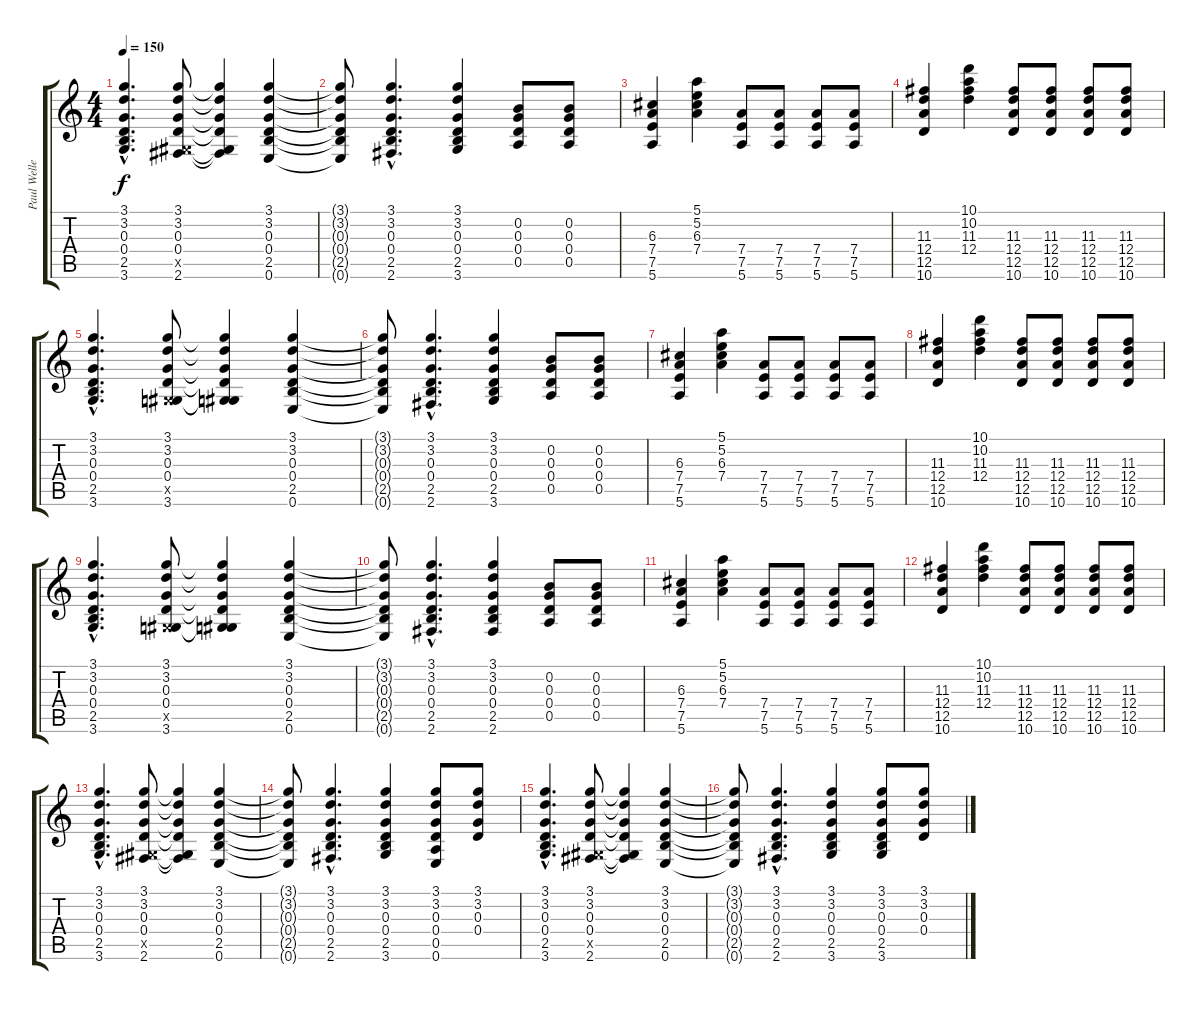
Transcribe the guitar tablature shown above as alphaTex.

\track ("Paul Weller" "Paul Welle") {instrument electricguitarclean}
\staff {score tabs}
\tuning (E4 B3 G3 D3 A2 E2) {hide}
\ts (4 4)
\tempo 150
\clef g2
\ks c
(3.1{hac} 3.2{hac} 0.3{hac} 0.4{hac} 2.5{hac} 3.6{hac}).4{d dy f} (3.1 3.2 0.3 0.4 -1.5{x} 2.6).8 (3.1{t} 3.2{t} 0.3{t} 0.4{t} -1.5{t} 2.6{t}).4 (3.1 3.2 0.3 0.4 2.5 0.6).4 |
(3.1{t} 3.2{t} 0.3{t} 0.4{t} 2.5{t} 0.6{t}).8 (3.1{hac} 3.2{hac} 0.3{hac} 0.4{hac} 2.5{hac} 2.6{hac}).4{d} (3.1 3.2 0.3 0.4 2.5 3.6).4 (0.2 0.3 0.4 0.5).8 (0.2 0.3 0.4 0.5).8 |
(6.3 7.4 7.5 5.6).4 (5.1 5.2 6.3 7.4).4 (7.4 7.5 5.6).8 (7.4 7.5 5.6).8 (7.4 7.5 5.6).8 (7.4 7.5 5.6).8 |
(11.3 12.4 12.5 10.6).4 (10.1 10.2 11.3 12.4).4 (11.3 12.4 12.5 10.6).8 (11.3 12.4 12.5 10.6).8 (11.3 12.4 12.5 10.6).8 (11.3 12.4 12.5 10.6).8 |
(3.1{hac} 3.2{hac} 0.3{hac} 0.4{hac} 2.5{hac} 3.6{hac}).4{d} (3.1 3.2 0.3 0.4 -1.5{x} 3.6).8 (3.1{t} 3.2{t} 0.3{t} 0.4{t} -1.5{t} 3.6{t}).4 (3.1 3.2 0.3 0.4 2.5 0.6).4 |
(3.1{t} 3.2{t} 0.3{t} 0.4{t} 2.5{t} 0.6{t}).8 (3.1{hac} 3.2{hac} 0.3{hac} 0.4{hac} 2.5{hac} 2.6{hac}).4{d} (3.1 3.2 0.3 0.4 2.5 3.6).4 (0.2 0.3 0.4 0.5).8 (0.2 0.3 0.4 0.5).8 |
(6.3 7.4 7.5 5.6).4 (5.1 5.2 6.3 7.4).4 (7.4 7.5 5.6).8 (7.4 7.5 5.6).8 (7.4 7.5 5.6).8 (7.4 7.5 5.6).8 |
(11.3 12.4 12.5 10.6).4 (10.1 10.2 11.3 12.4).4 (11.3 12.4 12.5 10.6).8 (11.3 12.4 12.5 10.6).8 (11.3 12.4 12.5 10.6).8 (11.3 12.4 12.5 10.6).8 |
(3.1{hac} 3.2{hac} 0.3{hac} 0.4{hac} 2.5{hac} 3.6{hac}).4{d} (3.1 3.2 0.3 0.4 -1.5{x} 3.6).8 (3.1{t} 3.2{t} 0.3{t} 0.4{t} -1.5{t} 3.6{t}).4 (3.1 3.2 0.3 0.4 2.5 0.6).4 |
(3.1{t} 3.2{t} 0.3{t} 0.4{t} 2.5{t} 0.6{t}).8 (3.1{hac} 3.2{hac} 0.3{hac} 0.4{hac} 2.5{hac} 2.6{hac}).4{d} (3.1 3.2 0.3 0.4 2.5 2.6).4 (0.2 0.3 0.4 0.5).8 (0.2 0.3 0.4 0.5).8 |
(6.3 7.4 7.5 5.6).4 (5.1 5.2 6.3 7.4).4 (7.4 7.5 5.6).8 (7.4 7.5 5.6).8 (7.4 7.5 5.6).8 (7.4 7.5 5.6).8 |
(11.3 12.4 12.5 10.6).4 (10.1 10.2 11.3 12.4).4 (11.3 12.4 12.5 10.6).8 (11.3 12.4 12.5 10.6).8 (11.3 12.4 12.5 10.6).8 (11.3 12.4 12.5 10.6).8 |
(3.1{hac} 3.2{hac} 0.3{hac} 0.4{hac} 2.5{hac} 3.6{hac}).4{d} (3.1 3.2 0.3 0.4 -1.5{x} 2.6).8 (3.1{t} 3.2{t} 0.3{t} 0.4{t} -1.5{t} 2.6{t}).4 (3.1 3.2 0.3 0.4 2.5 0.6).4 |
(3.1{t} 3.2{t} 0.3{t} 0.4{t} 2.5{t} 0.6{t}).8 (3.1{hac} 3.2{hac} 0.3{hac} 0.4{hac} 2.5{hac} 2.6{hac}).4{d} (3.1 3.2 0.3 0.4 2.5 3.6).4 (3.1 3.2 0.3 0.4 0.5 0.6).8 (3.1 3.2 0.3 0.4).8 |
(3.1{hac} 3.2{hac} 0.3{hac} 0.4{hac} 2.5{hac} 3.6{hac}).4{d} (3.1 3.2 0.3 0.4 -1.5{x} 2.6).8 (3.1{t} 3.2{t} 0.3{t} 0.4{t} -1.5{t} 2.6{t}).4 (3.1 3.2 0.3 0.4 2.5 0.6).4 |
(3.1{t} 3.2{t} 0.3{t} 0.4{t} 2.5{t} 0.6{t}).8 (3.1{hac} 3.2{hac} 0.3{hac} 0.4{hac} 2.5{hac} 2.6{hac}).4{d} (3.1 3.2 0.3 0.4 2.5 3.6).4 (3.1 3.2 0.3 0.4 2.5 3.6).8 (3.1 3.2 0.3 0.4).8
